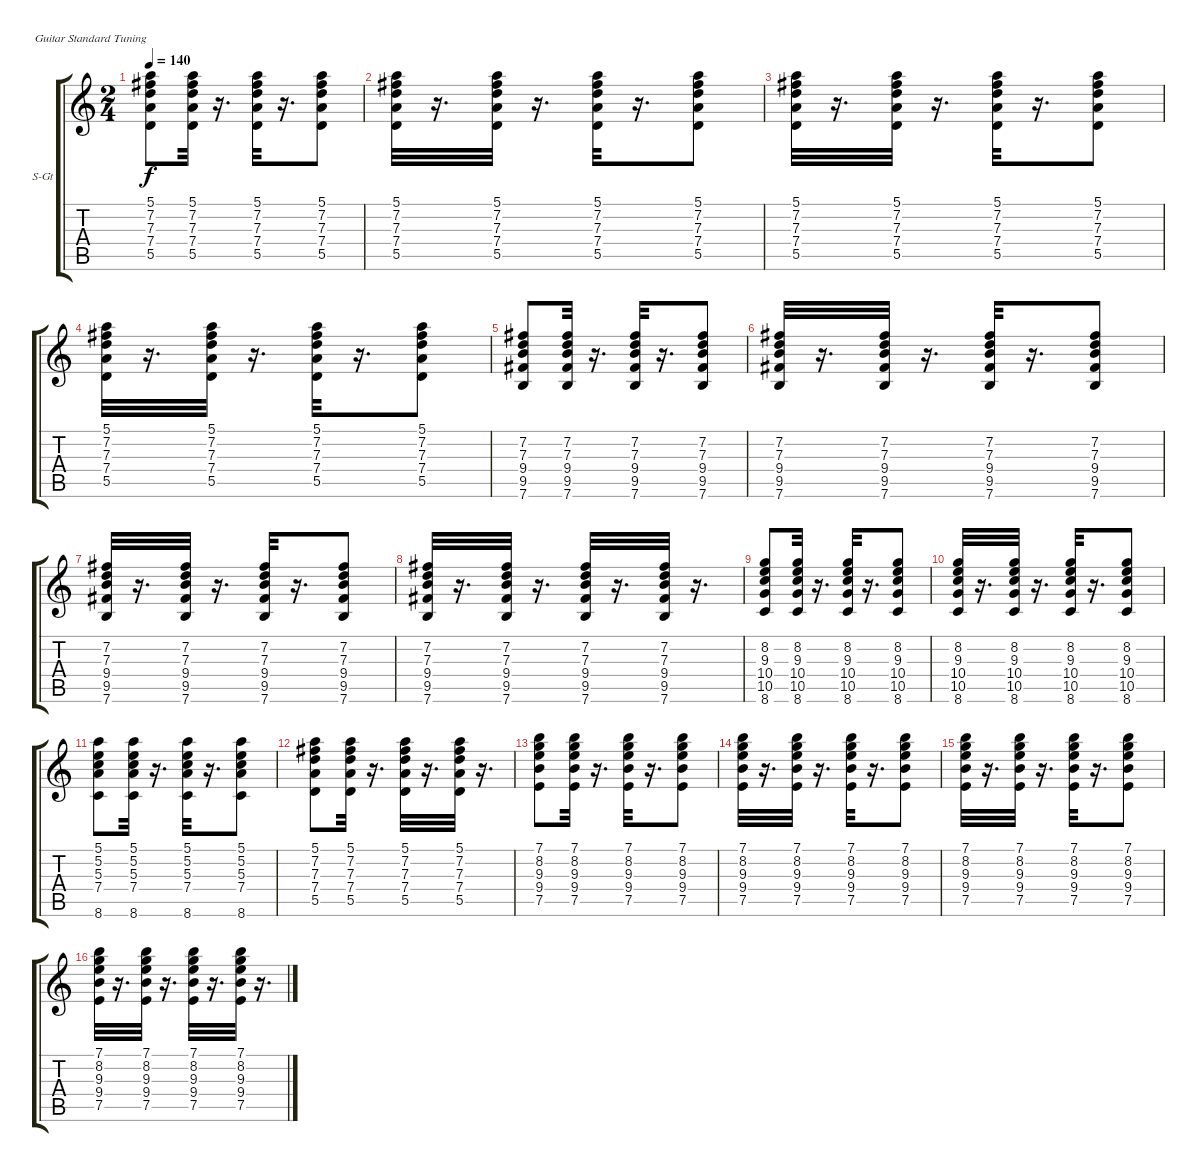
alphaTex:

\bracketExtendMode groupsimilarinstruments
\firstSystemTrackNameOrientation horizontal
\otherSystemsTrackNameOrientation horizontal
\track ("Гитара 1" "S-Gt") {instrument acousticguitarsteel}
\staff {score tabs}
\tuning (E4 B3 G3 D3 A2 E2)
\ts (2 4)
\tempo 140
\clef g2
\ks c
(5.1 7.2 7.3 7.4 5.5).8{dy f} (5.1 7.2 7.3 7.4 5.5).32 r.16{d} (5.1 7.2 7.3 7.4 5.5).32 r.16{d} (5.1 7.2 7.3 7.4 5.5).8 |
(5.1 7.2 7.3 7.4 5.5).32 r.16{d} (5.1 7.2 7.3 7.4 5.5).32 r.16{d} (5.1 7.2 7.3 7.4 5.5).32 r.16{d} (5.1 7.2 7.3 7.4 5.5).8 |
(5.1 7.2 7.3 7.4 5.5).32 r.16{d} (5.1 7.2 7.3 7.4 5.5).32 r.16{d} (5.1 7.2 7.3 7.4 5.5).32 r.16{d} (5.1 7.2 7.3 7.4 5.5).8 |
(5.1 7.2 7.3 7.4 5.5).32 r.16{d} (5.1 7.2 7.3 7.4 5.5).32 r.16{d} (5.1 7.2 7.3 7.4 5.5).32 r.16{d} (5.1 7.2 7.3 7.4 5.5).8 |
(7.2 7.3 9.4 9.5 7.6).8 (7.2 7.3 9.4 9.5 7.6).32 r.16{d} (7.2 7.3 9.4 9.5 7.6).32 r.16{d} (7.2 7.3 9.4 9.5 7.6).8 |
(7.2 7.3 9.4 9.5 7.6).32 r.16{d} (7.2 7.3 9.4 9.5 7.6).32 r.16{d} (7.2 7.3 9.4 9.5 7.6).32 r.16{d} (7.2 7.3 9.4 9.5 7.6).8 |
(7.2 7.3 9.4 9.5 7.6).32 r.16{d} (7.2 7.3 9.4 9.5 7.6).32 r.16{d} (7.2 7.3 9.4 9.5 7.6).32 r.16{d} (7.2 7.3 9.4 9.5 7.6).8 |
(7.2 7.3 9.4 9.5 7.6).32 r.16{d} (7.2 7.3 9.4 9.5 7.6).32 r.16{d} (7.2 7.3 9.4 9.5 7.6).32 r.16{d} (7.2 7.3 9.4 9.5 7.6).32 r.16{d} |
(8.2 9.3 10.4 10.5 8.6).8 (8.2 9.3 10.4 10.5 8.6).32 r.16{d} (8.2 9.3 10.4 10.5 8.6).32 r.16{d} (8.2 9.3 10.4 10.5 8.6).8 |
(8.2 9.3 10.4 10.5 8.6).32 r.16{d} (8.2 9.3 10.4 10.5 8.6).32 r.16{d} (8.2 9.3 10.4 10.5 8.6).32 r.16{d} (8.2 9.3 10.4 10.5 8.6).8 |
(5.1 5.2 5.3 7.4 8.6).8 (5.1 5.2 5.3 7.4 8.6).32 r.16{d} (5.1 5.2 5.3 7.4 8.6).32 r.16{d} (5.1 5.2 5.3 7.4 8.6).8 |
(5.1 7.2 7.3 7.4 5.5).8 (5.1 7.2 7.3 7.4 5.5).32 r.16{d} (5.1 7.2 7.3 7.4 5.5).32 r.16{d} (5.1 7.2 7.3 7.4 5.5).32 r.16{d} |
(7.1 8.2 9.3 9.4 7.5).8 (7.1 8.2 9.3 9.4 7.5).32 r.16{d} (7.1 8.2 9.3 9.4 7.5).32 r.16{d} (7.1 8.2 9.3 9.4 7.5).8 |
(7.1 8.2 9.3 9.4 7.5).32 r.16{d} (7.1 8.2 9.3 9.4 7.5).32 r.16{d} (7.1 8.2 9.3 9.4 7.5).32 r.16{d} (7.1 8.2 9.3 9.4 7.5).8 |
(7.1 8.2 9.3 9.4 7.5).32 r.16{d} (7.1 8.2 9.3 9.4 7.5).32 r.16{d} (7.1 8.2 9.3 9.4 7.5).32 r.16{d} (7.1 8.2 9.3 9.4 7.5).8 |
(7.1 8.2 9.3 9.4 7.5).32 r.16{d} (7.1 8.2 9.3 9.4 7.5).32 r.16{d} (7.1 8.2 9.3 9.4 7.5).32 r.16{d} (7.1 8.2 9.3 9.4 7.5).32 r.16{d}
